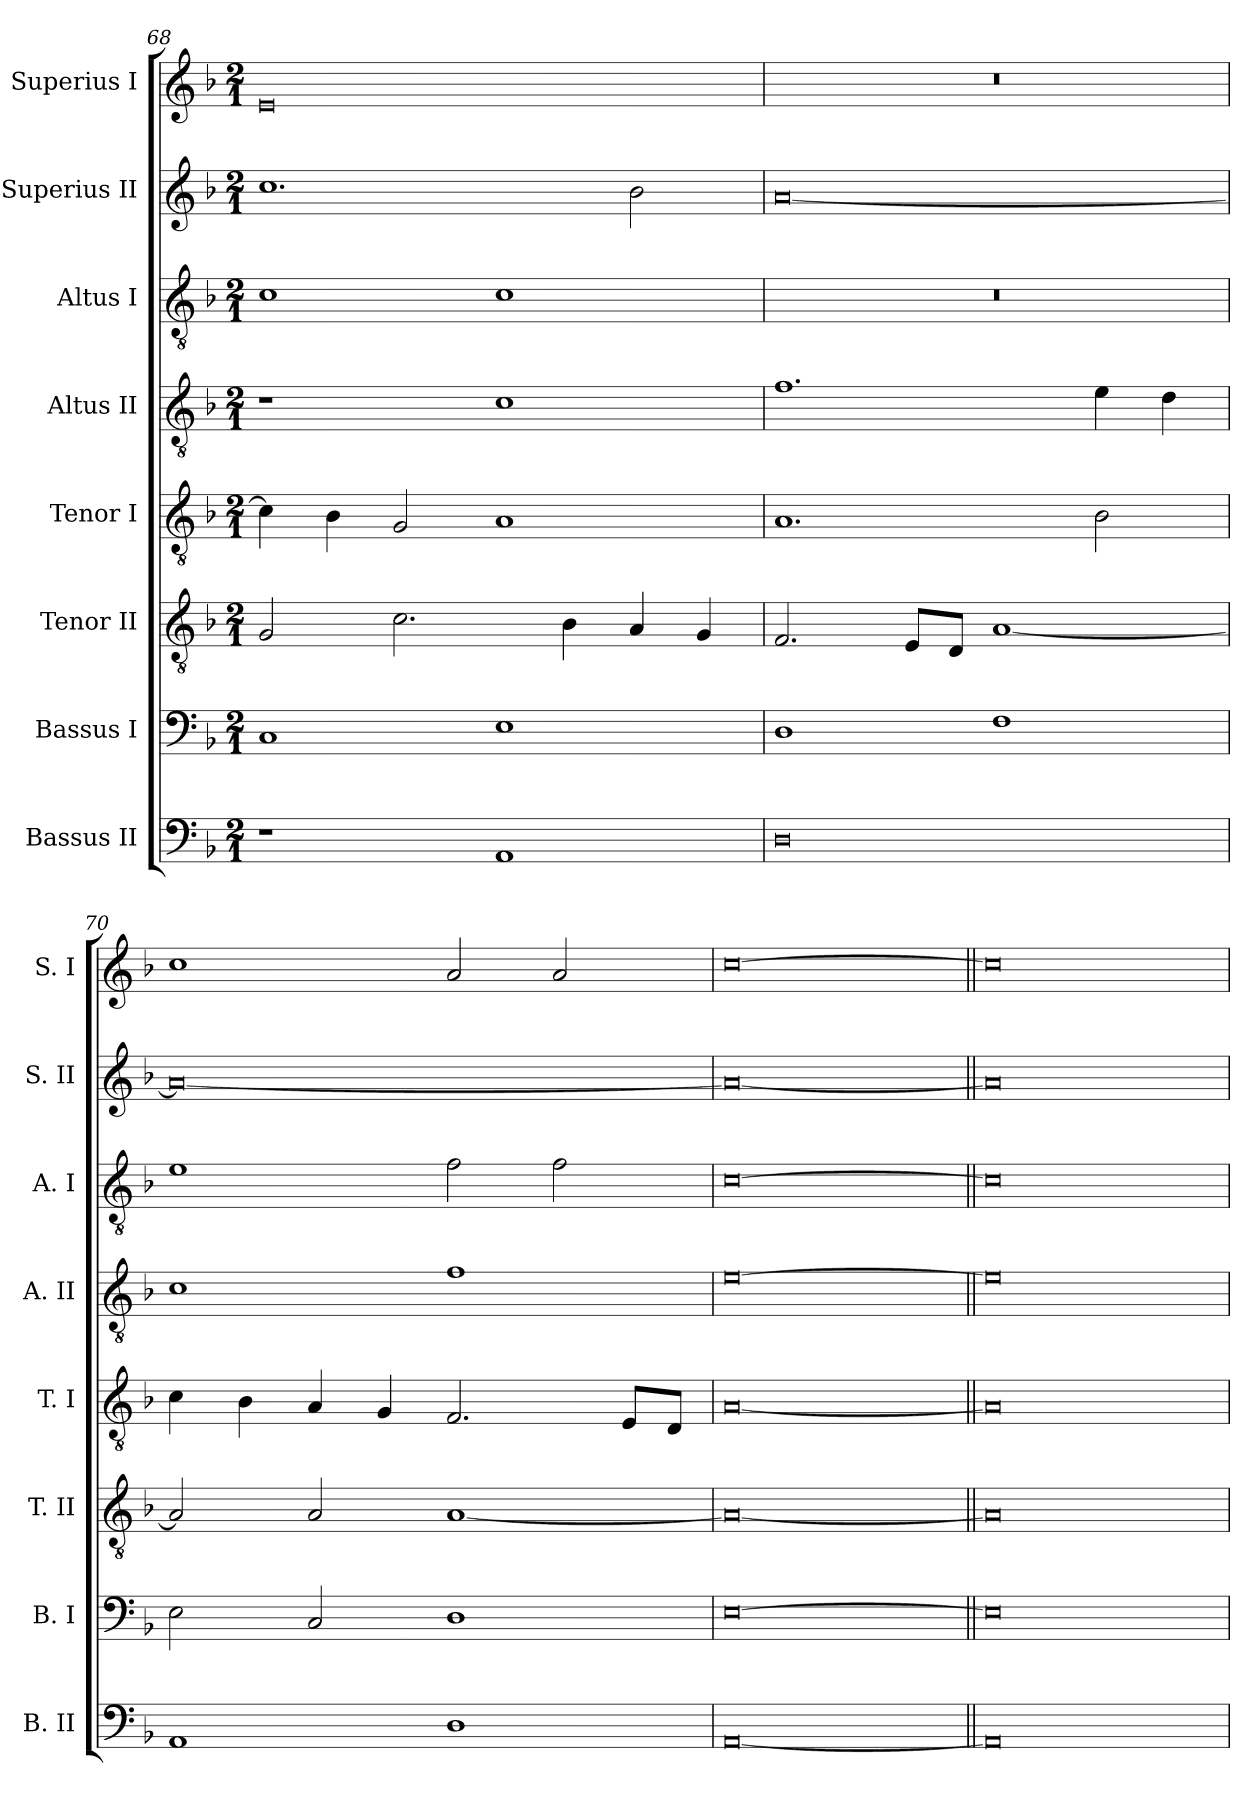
**kern	**kern	**kern	**kern	**kern	**kern	**kern	**kern
*part8	*part7	*part6	*part5	*part4	*part3	*part2	*part1
*staff8	*staff7	*staff6	*staff5	*staff4	*staff3	*staff2	*staff1
*I"Bassus II	*I"Bassus I	*I"Tenor II	*I"Tenor I	*I"Altus II	*I"Altus I	*I"Superius II	*I"Superius I
*I'B. II	*I'B. I	*I'T. II	*I'T. I	*I'A. II	*I'A. I	*I'S. II	*I'S. I
*clefF4	*clefF4	*clefGv2	*clefGv2	*clefGv2	*clefGv2	*clefG2	*clefG2
*k[b-]	*k[b-]	*k[b-]	*k[b-]	*k[b-]	*k[b-]	*k[b-]	*k[b-]
*F:	*F:	*F:	*F:	*F:	*F:	*F:	*F:
*M2/1	*M2/1	*M2/1	*M2/1	*M2/1	*M2/1	*M2/1	*M2/1
=68	=68	=68	=68	=68	=68	=68	=68
1r	1C	2G	4c]	1r	1c	1.cc	0e
.	.	.	4B-	.	.	.	.
.	.	2.c	2G	.	.	.	.
1AA	1E	.	1A	1c	1c	.	.
.	.	4B-	.	.	.	.	.
.	.	4A	.	.	.	2b-	.
.	.	4G	.	.	.	.	.
=69	=69	=69	=69	=69	=69	=69	=69
0D	1D	2.F	1.A	1.f	0r	[0a	0r
.	.	8EL	.	.	.	.	.
.	.	8DJ	.	.	.	.	.
.	1F	[1A	.	.	.	.	.
.	.	.	2B-	4e	.	.	.
.	.	.	.	4d	.	.	.
=70	=70	=70	=70	=70	=70	=70	=70
1AA	2E	2A]	4c	1c	1e	0a_	1cc
.	.	.	4B-	.	.	.	.
.	2C	2A	4A	.	.	.	.
.	.	.	4G	.	.	.	.
1D	1D	[1A	2.F	1f	2f	.	2a
.	.	.	.	.	2f	.	2a
.	.	.	8EL	.	.	.	.
.	.	.	8DJ	.	.	.	.
=71	=71	=71	=71	=71	=71	=71	=71
[0AA	[0E	0A_	[0A	[0e	[0c	0a_	[0cc
=72||	=72||	=72||	=72||	=72||	=72||	=72||	=72||
0AA]	0E]	0A]	0A]	0e]	0c]	0a]	0cc]
=	=	=	=	=	=	=	=
*-	*-	*-	*-	*-	*-	*-	*-
